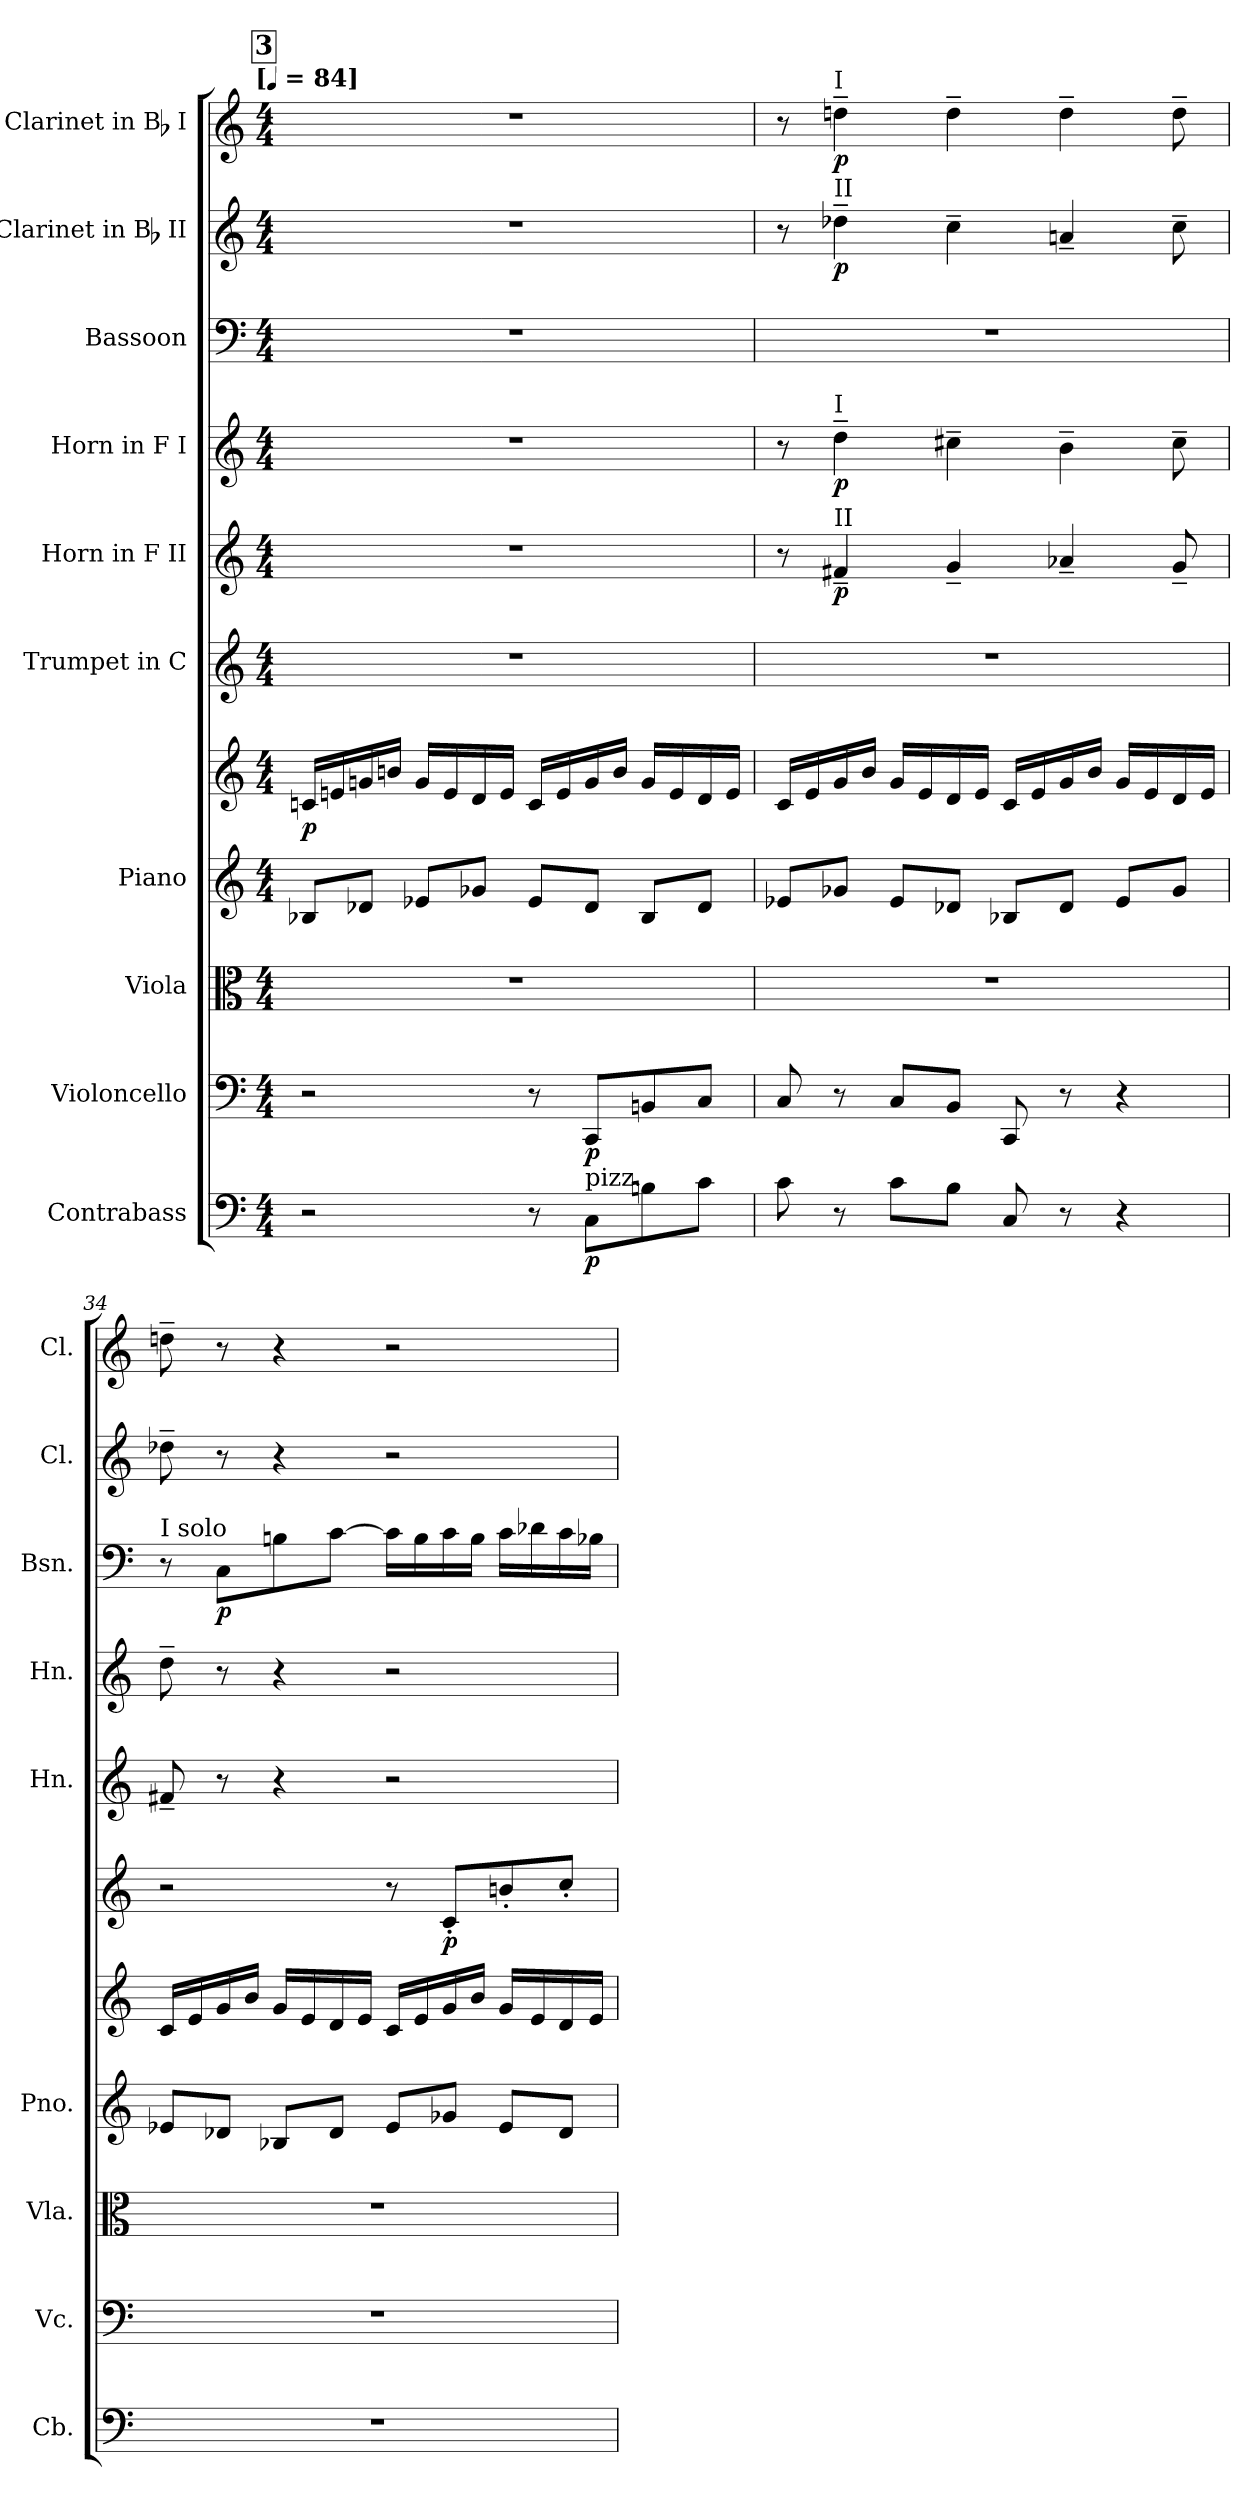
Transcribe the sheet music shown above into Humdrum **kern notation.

**kern	**dynam	**kern	**dynam	**kern	**kern	**kern	**dynam	**kern	**dynam	**kern	**dynam	**kern	**dynam	**kern	**dynam	**kern	**dynam	**kern	**dynam
*part10	*part10	*part9	*part9	*part8	*part7	*part7	*part7	*part6	*part6	*part5	*part5	*part4	*part4	*part3	*part3	*part2	*part2	*part1	*part1
*staff11	*staff11	*staff10	*staff10	*staff9	*staff8	*staff7	*staff7/8	*staff6	*staff6	*staff5	*staff5	*staff4	*staff4	*staff3	*staff3	*staff2	*staff2	*staff1	*staff1
*I"Contrabass	*	*I"Violoncello	*	*I"Viola	*I"Piano	*	*	*I"Trumpet in C	*	*I"Horn in F II	*	*I"Horn in F I	*	*I"Bassoon	*	*I"Clarinet in Bb II	*	*I"Clarinet in Bb I	*
*I'Cb.	*	*I'Vc.	*	*I'Vla.	*I'Pno.	*	*	*	*	*I'Hn.	*	*I'Hn.	*	*I'Bsn.	*	*I'Cl.	*	*I'Cl.	*
*clefF4	*	*clefF4	*	*clefC3	*clefG2	*clefG2	*	*clefG2	*	*clefG2	*	*clefG2	*	*clefF4	*	*clefG2	*	*clefG2	*
*ITrd7c12	*	*	*	*	*	*	*	*	*	*ITrd4c7	*	*ITrd4c7	*	*	*	*ITrd1c2	*	*ITrd1c2	*
*k[]	*	*k[]	*	*k[]	*k[]	*k[]	*	*k[]	*	*k[b-]	*	*k[b-]	*	*k[]	*	*k[b-e-]	*	*k[b-e-]	*
!!LO:TX:omd:t=[[quarter] = 84]
*M4/4	*	*M4/4	*	*M4/4	*M4/4	*M4/4	*	*M4/4	*	*M4/4	*	*M4/4	*	*M4/4	*	*M4/4	*	*M4/4	*
*MM84	*	*MM84	*	*MM84	*MM84	*MM84	*	*MM84	*	*MM84	*	*MM84	*	*MM84	*	*MM84	*	*MM84	*
!!LO:REH:place=s1:t=3
=32	=32	=32	=32	=32	=32	=32	=32	=32	=32	=32	=32	=32	=32	=32	=32	=32	=32	=32	=32
2r	.	2r	.	1r	8B-X/L	16cnLL	p	1r	.	1r	.	1r	.	1r	.	1r	.	1r	.
.	.	.	.	.	.	16en	.	.	.	.	.	.	.	.	.	.	.	.	.
.	.	.	.	.	8d-X/J	16gn	.	.	.	.	.	.	.	.	.	.	.	.	.
.	.	.	.	.	.	16bnJJ	.	.	.	.	.	.	.	.	.	.	.	.	.
.	.	.	.	.	8e-X/L	16gLL	.	.	.	.	.	.	.	.	.	.	.	.	.
.	.	.	.	.	.	16e	.	.	.	.	.	.	.	.	.	.	.	.	.
.	.	.	.	.	8g-X/J	16d	.	.	.	.	.	.	.	.	.	.	.	.	.
.	.	.	.	.	.	16eJJ	.	.	.	.	.	.	.	.	.	.	.	.	.
8r	.	8r	.	.	8e-/L	16cLL	.	.	.	.	.	.	.	.	.	.	.	.	.
.	.	.	.	.	.	16e	.	.	.	.	.	.	.	.	.	.	.	.	.
!LO:TX:a:t=pizz.	!	!	!	!	!	!	!	!	!	!	!	!	!	!	!	!	!	!	!
8CCL	p	8CCL	p	.	8d-/J	16g	.	.	.	.	.	.	.	.	.	.	.	.	.
.	.	.	.	.	.	16bJJ	.	.	.	.	.	.	.	.	.	.	.	.	.
8BBn	.	8BBn	.	.	8B-/L	16gLL	.	.	.	.	.	.	.	.	.	.	.	.	.
.	.	.	.	.	.	16e	.	.	.	.	.	.	.	.	.	.	.	.	.
8CJ	.	8CJ	.	.	8d-/J	16d	.	.	.	.	.	.	.	.	.	.	.	.	.
.	.	.	.	.	.	16eJJ	.	.	.	.	.	.	.	.	.	.	.	.	.
=33	=33	=33	=33	=33	=33	=33	=33	=33	=33	=33	=33	=33	=33	=33	=33	=33	=33	=33	=33
8C	.	8C	.	1r	8e-X/L	16cLL	.	1r	.	8r	.	8r	.	1r	.	8r	.	8r	.
.	.	.	.	.	.	16e	.	.	.	.	.	.	.	.	.	.	.	.	.
!	!	!	!	!	!	!	!	!	!	!	!	!	!	!	!	!	!	!LO:TX:a:t=I	!
!	!	!	!	!	!	!	!	!	!	!	!	!	!	!	!	!LO:TX:a:t=II	!	!	!
!	!	!	!	!	!	!	!	!	!	!	!	!LO:TX:a:t=I	!	!	!	!	!	!	!
!	!	!	!	!	!	!	!	!	!	!LO:TX:a:t=II	!	!	!	!	!	!	!	!	!
8r	.	8r	.	.	8g-X/J	16g	.	.	.	4Bn~	p	4g~	p	.	.	4cc-X~	p	4ccn~	p
.	.	.	.	.	.	16bJJ	.	.	.	.	.	.	.	.	.	.	.	.	.
8CL	.	8CL	.	.	8e-/L	16gLL	.	.	.	.	.	.	.	.	.	.	.	.	.
.	.	.	.	.	.	16e	.	.	.	.	.	.	.	.	.	.	.	.	.
8BBJ	.	8BBJ	.	.	8d-X/J	16d	.	.	.	4c~	.	4f#X~	.	.	.	4b-~	.	4cc~	.
.	.	.	.	.	.	16eJJ	.	.	.	.	.	.	.	.	.	.	.	.	.
8CC	.	8CC	.	.	8B-X/L	16cLL	.	.	.	.	.	.	.	.	.	.	.	.	.
.	.	.	.	.	.	16e	.	.	.	.	.	.	.	.	.	.	.	.	.
8r	.	8r	.	.	8d-/J	16g	.	.	.	4d-X~	.	4e~	.	.	.	4gn~	.	4cc~	.
.	.	.	.	.	.	16bJJ	.	.	.	.	.	.	.	.	.	.	.	.	.
4r	.	4r	.	.	8e-/L	16gLL	.	.	.	.	.	.	.	.	.	.	.	.	.
.	.	.	.	.	.	16e	.	.	.	.	.	.	.	.	.	.	.	.	.
.	.	.	.	.	8g-/J	16d	.	.	.	8c~	.	8f#~	.	.	.	8b-~	.	8cc~	.
.	.	.	.	.	.	16eJJ	.	.	.	.	.	.	.	.	.	.	.	.	.
=34	=34	=34	=34	=34	=34	=34	=34	=34	=34	=34	=34	=34	=34	=34	=34	=34	=34	=34	=34
!	!	!	!	!	!	!	!	!	!	!	!	!	!	!LO:TX:a:t=I solo	!	!	!	!	!
1r	.	1r	.	1r	8e-X/L	16cLL	.	2r	.	8Bn~	.	8g~	.	8r	.	8cc-X~	.	8ccn~	.
.	.	.	.	.	.	16e	.	.	.	.	.	.	.	.	.	.	.	.	.
.	.	.	.	.	8d-X/J	16g	.	.	.	8r	.	8r	.	8CL	p	8r	.	8r	.
.	.	.	.	.	.	16bJJ	.	.	.	.	.	.	.	.	.	.	.	.	.
.	.	.	.	.	8B-X/L	16gLL	.	.	.	4r	.	4r	.	8Bn	.	4r	.	4r	.
.	.	.	.	.	.	16e	.	.	.	.	.	.	.	.	.	.	.	.	.
.	.	.	.	.	8d-/J	16d	.	.	.	.	.	.	.	[8cJ	.	.	.	.	.
.	.	.	.	.	.	16eJJ	.	.	.	.	.	.	.	.	.	.	.	.	.
.	.	.	.	.	8e-/L	16cLL	.	8r	.	2r	.	2r	.	16cLL]	.	2r	.	2r	.
.	.	.	.	.	.	16e	.	.	.	.	.	.	.	16B	.	.	.	.	.
.	.	.	.	.	8g-X/J	16g	.	8c'L	p	.	.	.	.	16c	.	.	.	.	.
.	.	.	.	.	.	16bJJ	.	.	.	.	.	.	.	16BJJ	.	.	.	.	.
.	.	.	.	.	8e-/L	16gLL	.	8bn'	.	.	.	.	.	16cLL	.	.	.	.	.
.	.	.	.	.	.	16e	.	.	.	.	.	.	.	16d-X	.	.	.	.	.
.	.	.	.	.	8d-/J	16d	.	8cc'J	.	.	.	.	.	16c	.	.	.	.	.
.	.	.	.	.	.	16eJJ	.	.	.	.	.	.	.	16B-XJJ	.	.	.	.	.
=	=	=	=	=	=	=	=	=	=	=	=	=	=	=	=	=	=	=	=
*-	*-	*-	*-	*-	*-	*-	*-	*-	*-	*-	*-	*-	*-	*-	*-	*-	*-	*-	*-
